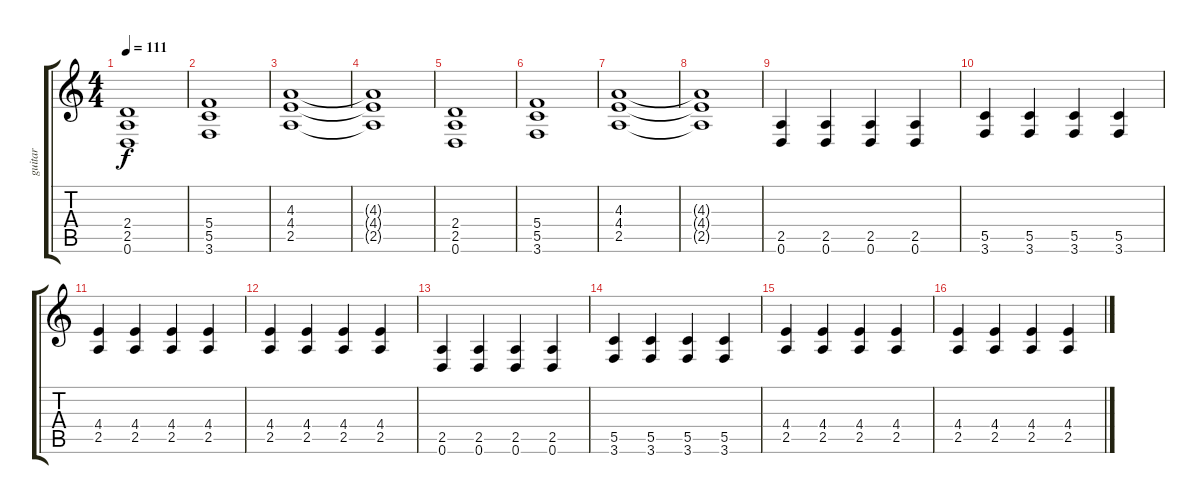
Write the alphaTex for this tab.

\track ("guitar" "guitar") {instrument overdrivenguitar}
\staff {score tabs}
\tuning (D4 A3 F3 C3 G2 D2) {hide}
\ts (4 4)
\tempo 111
\clef g2
\ks c
(2.4 2.5 0.6).1{dy f instrument overdrivenguitar} |
(5.4 5.5 3.6).1 |
(4.3 4.4 2.5).1 |
(4.3{t} 4.4{t} 2.5{t}).1 |
(2.4 2.5 0.6).1 |
(5.4 5.5 3.6).1 |
(4.3 4.4 2.5).1 |
(4.3{t} 4.4{t} 2.5{t}).1 |
(2.5 0.6).4 (2.5 0.6).4 (2.5 0.6).4 (2.5 0.6).4 |
(5.5 3.6).4 (5.5 3.6).4 (5.5 3.6).4 (5.5 3.6).4 |
(4.4 2.5).4 (4.4 2.5).4 (4.4 2.5).4 (4.4 2.5).4 |
(4.4 2.5).4 (4.4 2.5).4 (4.4 2.5).4 (4.4 2.5).4 |
(2.5 0.6).4 (2.5 0.6).4 (2.5 0.6).4 (2.5 0.6).4 |
(5.5 3.6).4 (5.5 3.6).4 (5.5 3.6).4 (5.5 3.6).4 |
(4.4 2.5).4 (4.4 2.5).4 (4.4 2.5).4 (4.4 2.5).4 |
(4.4 2.5).4 (4.4 2.5).4 (4.4 2.5).4 (4.4 2.5).4
